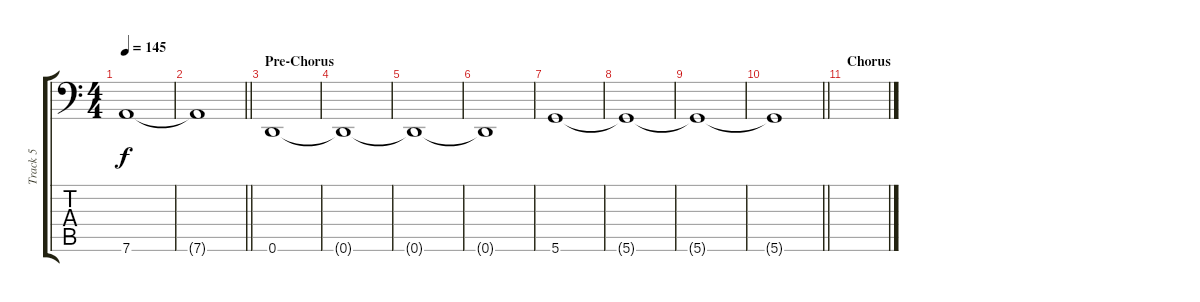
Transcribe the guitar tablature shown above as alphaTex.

\track ("Track 5" "Track 5") {instrument synthbass2}
\staff {score tabs}
\tuning (E4 B3 G3 D2 A2 D1) {hide}
\ts (4 4)
\tempo 145
\clef f4
\ks c
7.6{t}.1{dy f} |
\barLineRight lightlight
7.6{t}.1 |
\section ("" "Pre-Chorus")
0.6.1 |
0.6{t}.1 |
0.6{t}.1 |
0.6{t}.1 |
5.6.1 |
5.6{t}.1 |
5.6{t}.1 |
\barLineRight lightlight
5.6{t}.1 |
\section ("" "Chorus")
